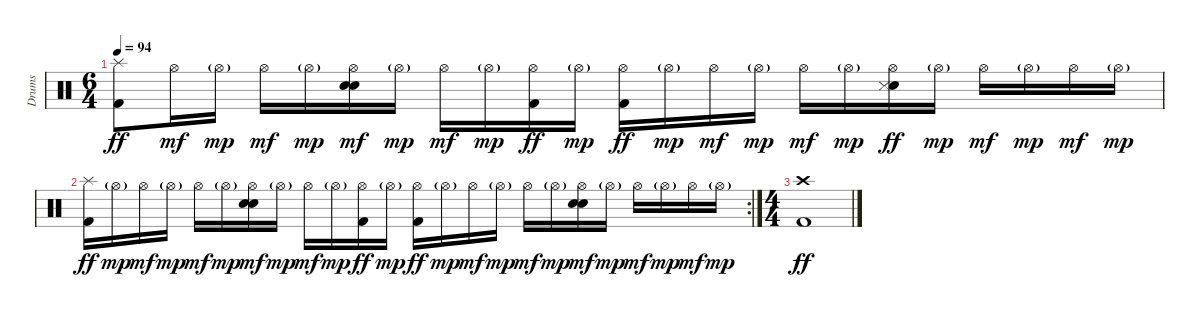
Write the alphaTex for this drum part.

\track ("Drums" "Drums") {instrument percussion}
\staff {score}
\articulation defaults
\ts (6 4)
\tempo 94
\clef neutral
\ks c
("Splash (hit)" "Kick (hit) 2").8{dy ff} "Hi-Hat (open)".16{dy mf} "Hi-Hat (open)"{g}.16{dy mp} "Hi-Hat (open)".16{dy mf} "Hi-Hat (open)"{g}.16{dy mp} ("Hi-Hat (open)" "Electric Snare (hit)" "Metronome (bell)").16{dy mf} "Hi-Hat (open)"{g}.16{dy mp} "Hi-Hat (open)".16{dy mf} "Hi-Hat (open)"{g}.16{dy mp} ("Hi-Hat (open)" "Kick (hit) 2").16{dy ff} "Hi-Hat (open)"{g}.16{dy mp} ("Hi-Hat (open)" "Kick (hit) 2").16{dy ff} "Hi-Hat (open)"{g}.16{dy mp} "Hi-Hat (open)".16{dy mf} "Hi-Hat (open)"{g}.16{dy mp} "Hi-Hat (open)".16{dy mf} "Hi-Hat (open)"{g}.16{dy mp} ("Hi-Hat (open)" "Electric Snare (hit)" "Metronome (hit)").16{dy ff} "Hi-Hat (open)"{g}.16{dy mp} "Hi-Hat (open)".16{dy mf} "Hi-Hat (open)"{g}.16{dy mp} "Hi-Hat (open)".16{dy mf} "Hi-Hat (open)"{g}.16{dy mp} |
\rc 2
("Splash (hit)" "Kick (hit) 2").16{dy ff} "Hi-Hat (open)"{g}.16{dy mp} "Hi-Hat (open)".16{dy mf} "Hi-Hat (open)"{g}.16{dy mp} "Hi-Hat (open)".16{dy mf} "Hi-Hat (open)"{g}.16{dy mp} ("Hi-Hat (open)" "Electric Snare (hit)" "Metronome (bell)").16{dy mf} "Hi-Hat (open)"{g}.16{dy mp} "Hi-Hat (open)".16{dy mf} "Hi-Hat (open)"{g}.16{dy mp} ("Hi-Hat (open)" "Kick (hit) 2").16{dy ff} "Hi-Hat (open)"{g}.16{dy mp} ("Hi-Hat (open)" "Kick (hit) 2").16{dy ff} "Hi-Hat (open)"{g}.16{dy mp} "Hi-Hat (open)".16{dy mf} "Hi-Hat (open)"{g}.16{dy mp} "Hi-Hat (open)".16{dy mf} "Hi-Hat (open)"{g}.16{dy mp} ("Hi-Hat (open)" "Electric Snare (hit)" "Metronome (bell)").16{dy mf} "Hi-Hat (open)"{g}.16{dy mp} "Hi-Hat (open)".16{dy mf} "Hi-Hat (open)"{g}.16{dy mp} "Hi-Hat (open)".16{dy mf} "Hi-Hat (open)"{g}.16{dy mp} |
\ts (4 4)
("Crash high (hit)" "Kick (hit) 2").1{dy ff}
